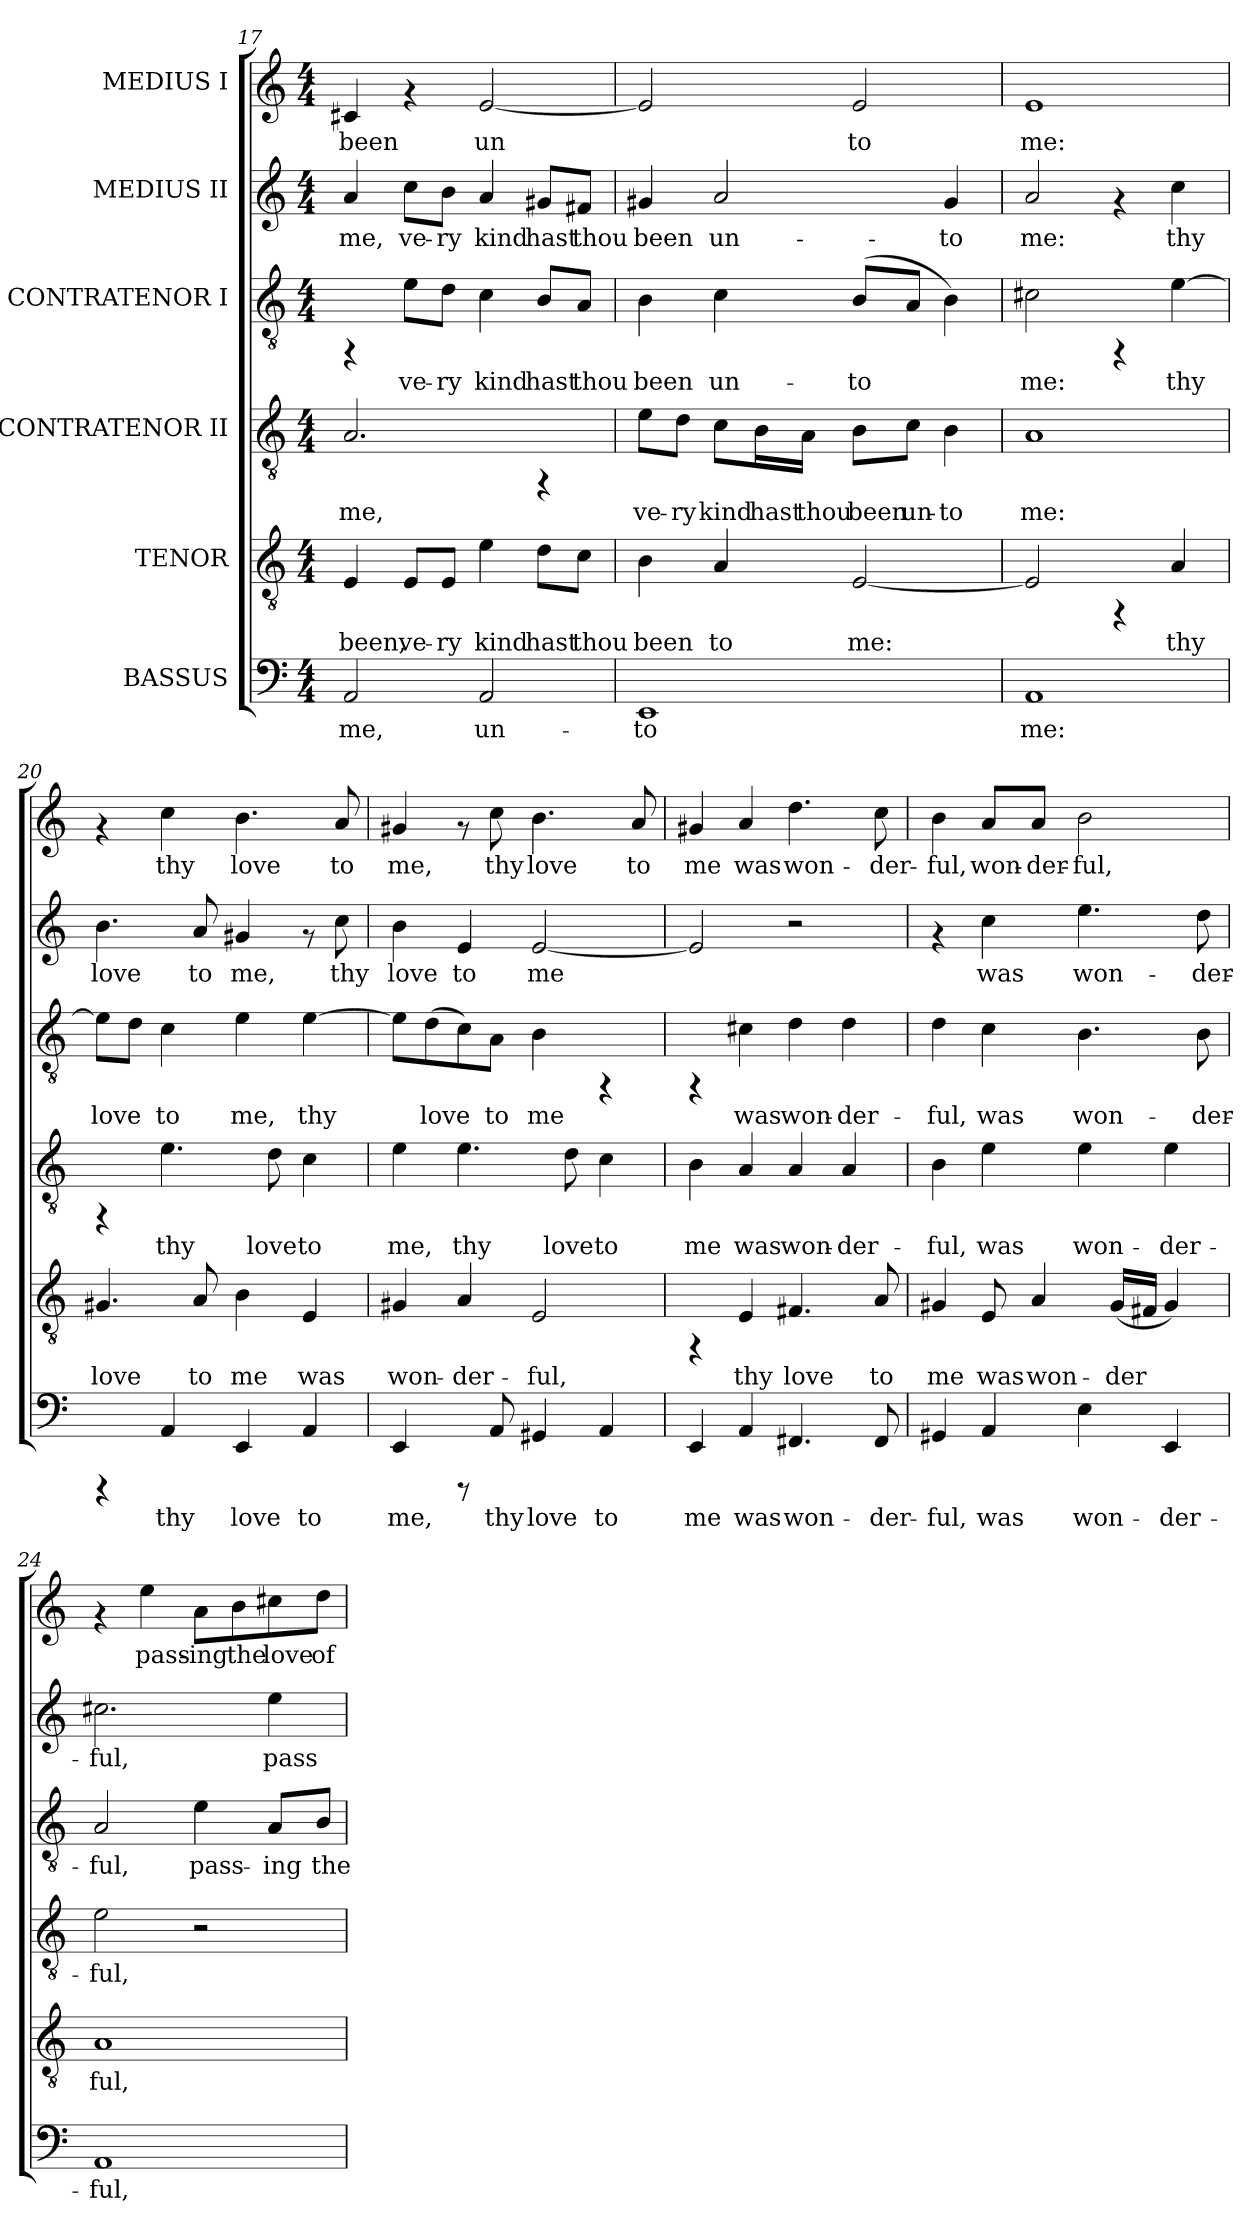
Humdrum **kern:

**kern	**text	**kern	**text	**kern	**text	**kern	**text	**kern	**text	**kern	**text
*part6	*part6	*part5	*part5	*part4	*part4	*part3	*part3	*part2	*part2	*part1	*part1
*staff6	*staff6	*staff5	*staff5	*staff4	*staff4	*staff3	*staff3	*staff2	*staff2	*staff1	*staff1
*I"BASSUS	*	*I"TENOR	*	*I"CONTRATENOR II	*	*I"CONTRATENOR I	*	*I"MEDIUS II	*	*I"MEDIUS I	*
*clefF4	*	*clefGv2	*	*clefGv2	*	*clefGv2	*	*clefG2	*	*clefG2	*
*k[]	*	*k[]	*	*k[]	*	*k[]	*	*k[]	*	*k[]	*
*C:	*	*C:	*	*C:	*	*C:	*	*C:	*	*C:	*
*M4/4	*	*M4/4	*	*M4/4	*	*M4/4	*	*M4/4	*	*M4/4	*
=17	=17	=17	=17	=17	=17	=17	=17	=17	=17	=17	=17
!	!LO:LY:b:cj	!	!LO:LY:b:cj	!	!LO:LY:b:cj	!	!	!	!LO:LY:b:cj	!	!LO:LY:b:cj
2AA/	me,	4E/	been,	2.A/	me,	4rFF	.	4a/	me,	4c#X/	been
!	!	!	!LO:LY:b:cj	!	!	!	!LO:LY:b:cj	!	!LO:LY:b:cj	!	!
.	.	8E/L	ve-	.	.	8e\L	ve-	8cc\L	ve-	4rf	.
!	!	!	!LO:LY:b:cj	!	!	!	!LO:LY:b:cj	!	!LO:LY:b:cj	!	!
.	.	8E/J	-ry	.	.	8d\J	-ry	8b\J	-ry	.	.
!	!LO:LY:b:cj	!	!LO:LY:b:cj	!	!	!	!LO:LY:b:cj	!	!LO:LY:b:cj	!	!LO:LY:b:cj
2AA/	un-	4e\	kind	.	.	4c\	kind	4a/	kind	[<2e/	un-
!	!	!	!LO:LY:b:cj	!	!	!	!LO:LY:b:cj	!	!LO:LY:b:cj	!	!
.	.	8d\L	hast	4rFF	.	8B/L	hast	8g#X/L	hast	.	.
!	!	!	!LO:LY:b:cj	!	!	!	!LO:LY:b:cj	!	!LO:LY:b:cj	!	!
.	.	8c\J	thou	.	.	8A/J	thou	8f#X/J	thou	.	.
!!LO:PB:g=z
=18	=18	=18	=18	=18	=18	=18	=18	=18	=18	=18	=18
!	!LO:LY:b:cj	!	!LO:LY:b:cj	!	!LO:LY:b:cj	!	!LO:LY:b:cj	!	!LO:LY:b:cj	!	!LO:LY:b:cj
1EE	-to	4B\	been	8e\L	ve-	4B\	been	4g#X/	been	2e/]	--
!	!	!	!	!	!LO:LY:b:cj	!	!	!	!	!	!
.	.	.	.	8d\J	-ry	.	.	.	.	.	.
!	!	!	!LO:LY:b:cj	!	!LO:LY:b:cj	!	!LO:LY:b:cj	!	!LO:LY:b:cj	!	!
.	.	4A/	to	8c\L	kind	4c\	un-	2a/	un-	.	.
!	!	!	!	!	!LO:LY:b:cj	!	!	!	!	!	!
.	.	.	.	16B\	hast	.	.	.	.	.	.
!	!	!	!	!	!LO:LY:b:cj	!	!	!	!	!	!
.	.	.	.	16A\J	thou	.	.	.	.	.	.
!	!	!	!LO:LY:b:cj	!	!LO:LY:b:cj	!	!LO:LY:b:cj	!	!	!	!LO:LY:b:cj
.	.	[<2E/	me:	8B\L	been	(>8B/L	-to	.	.	2e/	-to
!	!	!	!	!	!LO:LY:b:cj	!	!LO:LY:b:cj	!	!	!	!
.	.	.	.	8c\J	un-	8A/J	.	.	.	.	.
!	!	!	!	!	!LO:LY:b:cj	!	!LO:LY:b:cj	!	!LO:LY:b:cj	!	!
.	.	.	.	4B\	-to	4B\)	.	4g#/	-to	.	.
=19	=19	=19	=19	=19	=19	=19	=19	=19	=19	=19	=19
!	!LO:LY:b:cj	!	!LO:LY:b:cj	!	!LO:LY:b:cj	!	!LO:LY:b:cj	!	!LO:LY:b:cj	!	!LO:LY:b:cj
1AA	me:	2E/]	.	1A	me:	2c#X\	me:	2a/	me:	1e	me:
.	.	4rFF	.	.	.	4rFF	.	4rf	.	.	.
!	!	!	!LO:LY:b:cj	!	!	!	!LO:LY:b:cj	!	!LO:LY:b:cj	!	!
.	.	4A/	thy	.	.	[>4e\	thy	4cc\	thy	.	.
=20	=20	=20	=20	=20	=20	=20	=20	=20	=20	=20	=20
!	!	!	!LO:LY:b:cj	!	!	!	!LO:LY:b:cj	!	!LO:LY:b:cj	!	!
4rCCC	.	4.G#X/	love	4rFF	.	8e\L]	love	4.b\	love	4rf	.
!	!	!	!	!	!	!	!LO:LY:b:cj	!	!	!	!
.	.	.	.	.	.	8d\J	.	.	.	.	.
!	!LO:LY:b:cj	!	!	!	!LO:LY:b:cj	!	!LO:LY:b:cj	!	!	!	!LO:LY:b:cj
4AA/	thy	.	.	4.e\	thy	4c\	to	.	.	4cc\	thy
!	!	!	!LO:LY:b:cj	!	!	!	!	!	!LO:LY:b:cj	!	!
.	.	8A/	to	.	.	.	.	8a/	to	.	.
!	!LO:LY:b:cj	!	!LO:LY:b:cj	!	!	!	!LO:LY:b:cj	!	!LO:LY:b:cj	!	!LO:LY:b:cj
4EE/	love	4B\	me	.	.	4e\	me,	4g#X/	me,	4.b\	love
!	!	!	!	!	!LO:LY:b:cj	!	!	!	!	!	!
.	.	.	.	8d\	love	.	.	.	.	.	.
!	!LO:LY:b:cj	!	!LO:LY:b:cj	!	!LO:LY:b:cj	!	!LO:LY:b:cj	!	!	!	!
4AA/	to	4E/	was	4c\	to	[>4e\	thy	8rf	.	.	.
!	!	!	!	!	!	!	!	!	!LO:LY:b:cj	!	!LO:LY:b:cj
.	.	.	.	.	.	.	.	8cc\	thy	8a/	to
=21	=21	=21	=21	=21	=21	=21	=21	=21	=21	=21	=21
!	!LO:LY:b:cj	!	!LO:LY:b:cj	!	!LO:LY:b:cj	!	!LO:LY:b:cj	!	!LO:LY:b:cj	!	!LO:LY:b:cj
4EE/	me,	4G#X/	won-	4e\	me,	8e\L]	.	4b\	love	4g#X/	me,
!	!	!	!	!	!	!	!LO:LY:b:cj	!	!	!	!
.	.	.	.	.	.	(>8d\	love	.	.	.	.
!	!	!	!LO:LY:b:cj	!	!LO:LY:b:cj	!	!LO:LY:b:cj	!	!LO:LY:b:cj	!	!
8rCCC	.	4A/	-der-	4.e\	thy	8c\)	.	4e/	to	8rf	.
!	!LO:LY:b:cj	!	!	!	!	!	!LO:LY:b:cj	!	!	!	!LO:LY:b:cj
8AA/	thy	.	.	.	.	8A\J	to	.	.	8cc\	thy
!	!LO:LY:b:cj	!	!LO:LY:b:cj	!	!	!	!LO:LY:b:cj	!	!LO:LY:b:cj	!	!LO:LY:b:cj
4GG#X/	love	2E/	-ful,	.	.	4B\	me	[<2e/	me	4.b\	love
!	!	!	!	!	!LO:LY:b:cj	!	!	!	!	!	!
.	.	.	.	8d\	love	.	.	.	.	.	.
!	!LO:LY:b:cj	!	!	!	!LO:LY:b:cj	!	!	!	!	!	!
4AA/	to	.	.	4c\	to	4rFF	.	.	.	.	.
!	!	!	!	!	!	!	!	!	!	!	!LO:LY:b:cj
.	.	.	.	.	.	.	.	.	.	8a/	to
=22	=22	=22	=22	=22	=22	=22	=22	=22	=22	=22	=22
!	!LO:LY:b:cj	!	!	!	!LO:LY:b:cj	!	!	!	!LO:LY:b:cj	!	!LO:LY:b:cj
4EE/	me	4rFF	.	4B\	me	4rFF	.	2e/]	.	4g#X/	me
!	!LO:LY:b:cj	!	!LO:LY:b:cj	!	!LO:LY:b:cj	!	!LO:LY:b:cj	!	!	!	!LO:LY:b:cj
4AA/	was	4E/	thy	4A/	was	4c#X\	was	.	.	4a/	was
!	!LO:LY:b:cj	!	!LO:LY:b:cj	!	!LO:LY:b:cj	!	!LO:LY:b:cj	!	!	!	!LO:LY:b:cj
4.FF#X/	won-	4.F#X/	love	4A/	won-	4d\	won-	2r	.	4.dd\	won-
!	!	!	!	!	!LO:LY:b:cj	!	!LO:LY:b:cj	!	!	!	!
.	.	.	.	4A/	-der-	4d\	-der-	.	.	.	.
!	!LO:LY:b:cj	!	!LO:LY:b:cj	!	!	!	!	!	!	!	!LO:LY:b:cj
8FF#/	-der-	8A/	to	.	.	.	.	.	.	8cc\	-der-
!!LO:PB:g=z
=23	=23	=23	=23	=23	=23	=23	=23	=23	=23	=23	=23
!	!LO:LY:b:cj	!	!LO:LY:b:cj	!	!LO:LY:b:cj	!	!LO:LY:b:cj	!	!	!	!LO:LY:b:cj
4GG#X/	-ful,	4G#X/	me	4B\	-ful,	4d\	-ful,	4rf	.	4b\	-ful,
!	!LO:LY:b:cj	!	!LO:LY:b:cj	!	!LO:LY:b:cj	!	!LO:LY:b:cj	!	!LO:LY:b:cj	!	!LO:LY:b:cj
4AA/	was	8E/	was	4e\	was	4c\	was	4cc\	was	8a/L	won-
!	!	!	!LO:LY:b:cj	!	!	!	!	!	!	!	!LO:LY:b:cj
.	.	4A/	won-	.	.	.	.	.	.	8a/J	-der-
!	!LO:LY:b:cj	!	!	!	!LO:LY:b:cj	!	!LO:LY:b:cj	!	!LO:LY:b:cj	!	!LO:LY:b:cj
4E\	won-	.	.	4e\	won-	4.B\	won-	4.ee\	won-	2b\	-ful,
!	!	!	!LO:LY:b:cj	!	!	!	!	!	!	!	!
.	.	(<16G#/L	-der-	.	.	.	.	.	.	.	.
!	!	!	!LO:LY:b:cj	!	!	!	!	!	!	!	!
.	.	16F#X/J	--	.	.	.	.	.	.	.	.
!	!LO:LY:b:cj	!	!LO:LY:b:cj	!	!LO:LY:b:cj	!	!	!	!	!	!
4EE/	-der-	4G#/)	--	4e\	-der-	.	.	.	.	.	.
!	!	!	!	!	!	!	!LO:LY:b:cj	!	!LO:LY:b:cj	!	!
.	.	.	.	.	.	8B\	-der-	8dd\	-der-	.	.
=24	=24	=24	=24	=24	=24	=24	=24	=24	=24	=24	=24
!	!LO:LY:b:cj	!	!LO:LY:b:cj	!	!LO:LY:b:cj	!	!LO:LY:b:cj	!	!LO:LY:b:cj	!	!
1AA	-ful,	1A	-ful,	2e\	-ful,	2A/	-ful,	2.cc#X\	-ful,	4rf	.
!	!	!	!	!	!	!	!	!	!	!	!LO:LY:b:cj
.	.	.	.	.	.	.	.	.	.	4ee\	pass-
!	!	!	!	!	!	!	!LO:LY:b:cj	!	!	!	!LO:LY:b:cj
.	.	.	.	2r	.	4e\	pass-	.	.	8a\L	-ing
!	!	!	!	!	!	!	!	!	!	!	!LO:LY:b:cj
.	.	.	.	.	.	.	.	.	.	8b\	the
!	!	!	!	!	!	!	!LO:LY:b:cj	!	!LO:LY:b:cj	!	!LO:LY:b:cj
.	.	.	.	.	.	8A/L	-ing	4ee\	pass-	8cc#X\	love
!	!	!	!	!	!	!	!LO:LY:b:cj	!	!	!	!LO:LY:b:cj
.	.	.	.	.	.	8B/J	the	.	.	8dd\J	of
=	=	=	=	=	=	=	=	=	=	=	=
*-	*-	*-	*-	*-	*-	*-	*-	*-	*-	*-	*-
